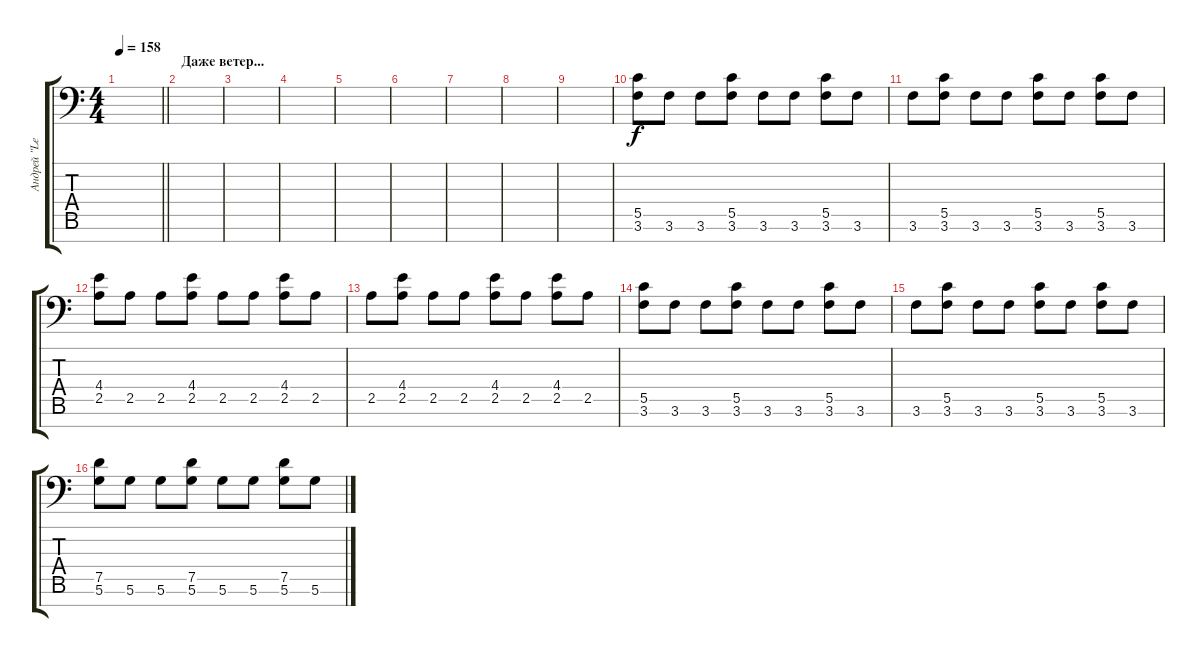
\track ("Андрей \"Leo\" Леонтьев" "Андрей \"Le") {instrument distortionguitar}
\staff {score tabs}
\tuning (D4 A3 F3 C3 G2 D2 A1) {hide}
\ts (4 4)
\tempo 158
\clef f4
\barLineRight lightlight
\ks c
|
\section ("" "Даже ветер...")
|
|
|
|
|
|
|
|
(5.5 3.6).8 3.6.8 3.6.8 (5.5 3.6).8 3.6.8 3.6.8 (5.5 3.6).8 3.6.8 |
3.6.8 (5.5 3.6).8 3.6.8 3.6.8 (5.5 3.6).8 3.6.8 (5.5 3.6).8 3.6.8 |
(4.4 2.5).8 2.5.8 2.5.8 (4.4 2.5).8 2.5.8 2.5.8 (4.4 2.5).8 2.5.8 |
2.5.8 (4.4 2.5).8 2.5.8 2.5.8 (4.4 2.5).8 2.5.8 (4.4 2.5).8 2.5.8 |
(5.5 3.6).8 3.6.8 3.6.8 (5.5 3.6).8 3.6.8 3.6.8 (5.5 3.6).8 3.6.8 |
3.6.8 (5.5 3.6).8 3.6.8 3.6.8 (5.5 3.6).8 3.6.8 (5.5 3.6).8 3.6.8 |
(7.5 5.6).8 5.6.8 5.6.8 (7.5 5.6).8 5.6.8 5.6.8 (7.5 5.6).8 5.6.8
